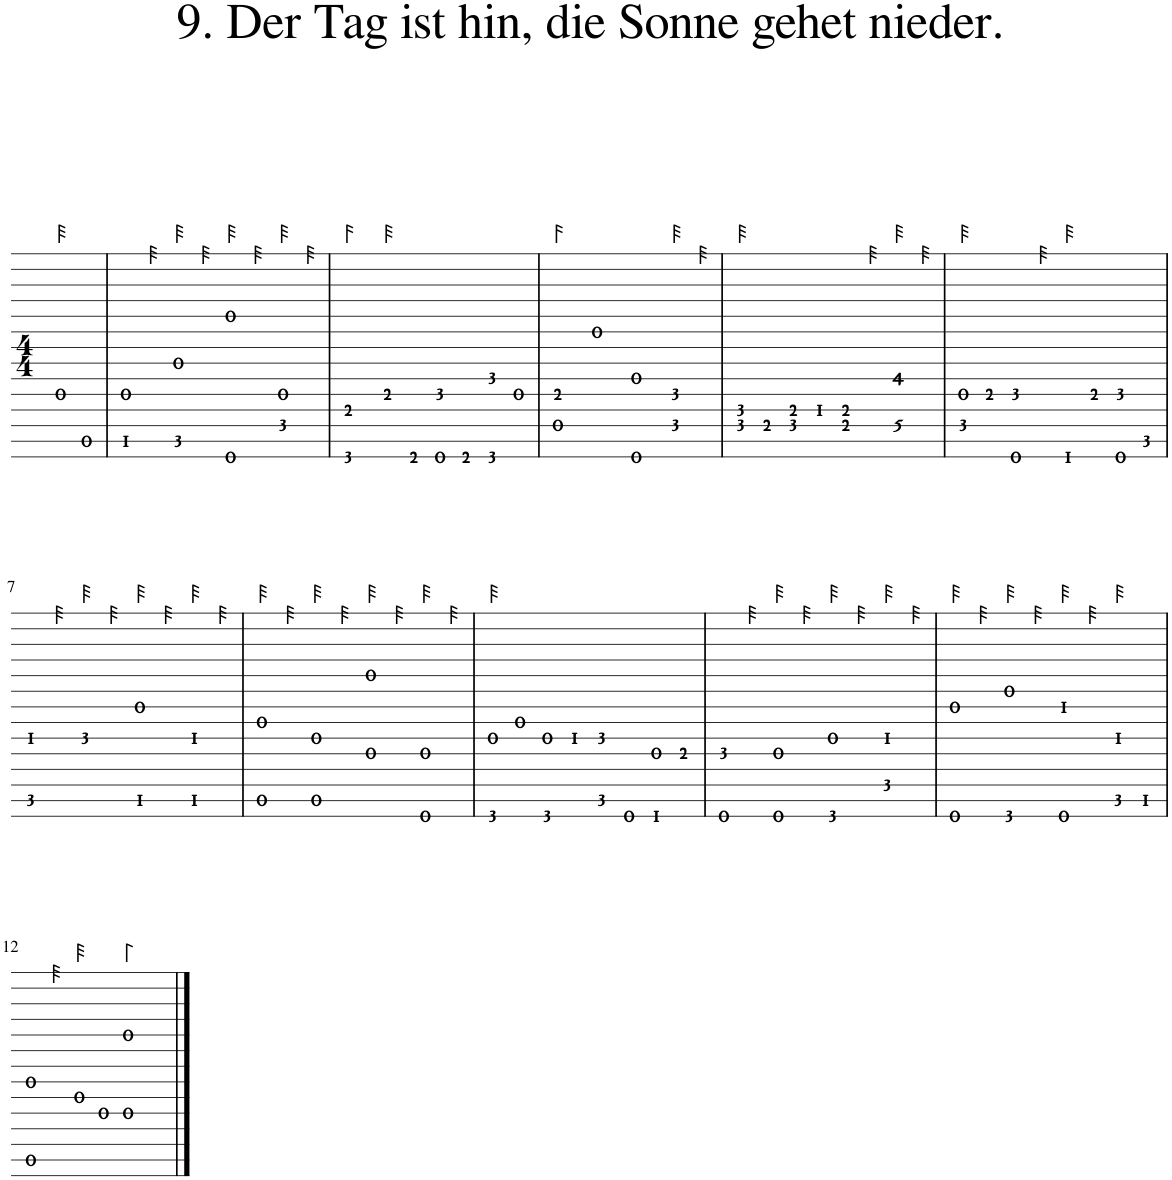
**kern
*part1
*staff1
*I"Theorbo
*I'Thb.
*stria14
*k[]
*M4/4
=1
8DL
8EJ
=2
8D 8F
8r
8GG 8G
8r
8DD 8A
8r
8D 8d
8r
=3
4A 4c
8EL
8BJ
8F 8AL
8BJ
8C 8cL
8DJ
=4
4E 4B
4EE
4AA 4A
8F 8d
8r
=5
8B- 8dL
8c#J
8A 8dL
8G#J
8A 8c#
8r
8C# 8e
8r
=6
8D 8dL
8EJ
8F 8A
8r
8B-L
8EJ
8F 8AL
8GJ
!!LO:LB:g=z
=7
8BB- 8G
8r
8C
8r
8FF 8F
8r
8BB- 8F
8r
=8
8GG 8E
8r
8AA 8E
8r
8DD 8D
8r
8D 8A
8r
=9
8AA 8cL
8GGJ
8AA 8cL
8BB-J
8C 8GL
8AJ
8D 8B-L
8EJ
=10
8F 8A
8r
8D 8A
8r
8AA 8c
8r
8BB- 8d
8r
=11
8FF 8A
8r
8EE 8c
8r
8FF 8A
8r
8BB- 8GL
8FJ
!!LO:LB:g=z
=12
8GG 8E
8r
8AAL
8DJ
2DD 2D
==
*-
